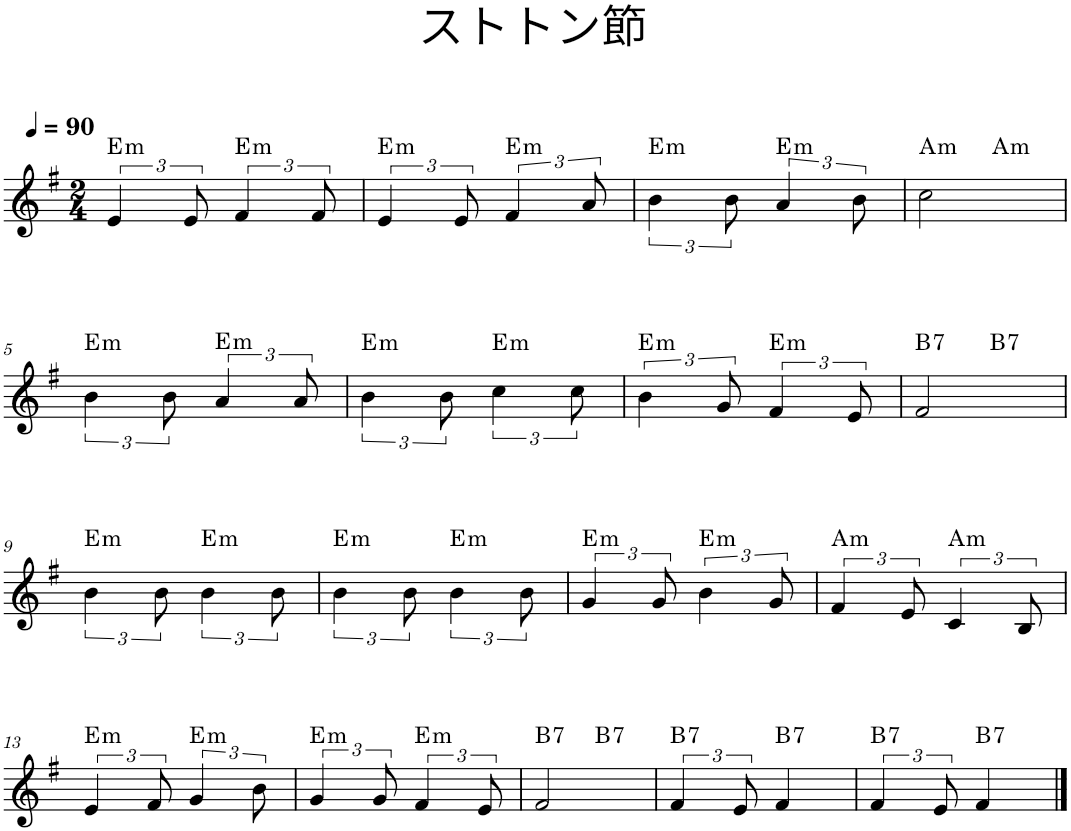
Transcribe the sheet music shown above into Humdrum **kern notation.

**kern	**harte
*part1	*part1
*staff1	*
*I"Piano	*
*I'Pno.	*
*clefG2	*
*k[f#]	*
*M2/4	*
*MM90	*
=1	=1
!	!LO:H:kt=m
6e/	E:min
12e/	.
!	!LO:H:kt=m
6f#/	E:min
12f#/	.
=2	=2
!	!LO:H:kt=m
6e/	E:min
12e/	.
!	!LO:H:kt=m
6f#/	E:min
12a/	.
=3	=3
!	!LO:H:kt=m
6b\	E:min
12b\	.
!	!LO:H:kt=m
6a/	E:min
12b\	.
=4	=4
!	!LO:H:kt=m
*^	*
2cc\	4ryy	A:min
!	!	!LO:H:kt=m
.	4ryy	A:min
!!LO:LB:g=z	!!
=5	=5	=5
!	!	!LO:H:kt=m
*v	*v	*
6b\	E:min
12b\	.
!	!LO:H:kt=m
6a/	E:min
12a/	.
=6	=6
!	!LO:H:kt=m
6b\	E:min
12b\	.
!	!LO:H:kt=m
6cc\	E:min
12cc\	.
=7	=7
!	!LO:H:kt=m
6b\	E:min
12g/	.
!	!LO:H:kt=m
6f#/	E:min
12e/	.
=8	=8
!	!LO:H:kt=7
*^	*
2f#/	4ryy	B:7
!	!	!LO:H:kt=7
.	4ryy	B:7
!!LO:LB:g=z	!!
=9	=9	=9
!	!	!LO:H:kt=m
*v	*v	*
6b\	E:min
12b\	.
!	!LO:H:kt=m
6b\	E:min
12b\	.
=10	=10
!	!LO:H:kt=m
6b\	E:min
12b\	.
!	!LO:H:kt=m
6b\	E:min
12b\	.
=11	=11
!	!LO:H:kt=m
6g/	E:min
12g/	.
!	!LO:H:kt=m
6b\	E:min
12g/	.
=12	=12
!	!LO:H:kt=m
6f#/	A:min
12e/	.
!	!LO:H:kt=m
6c/	A:min
12B/	.
!!LO:LB:g=z
=13	=13
!	!LO:H:kt=m
6e/	E:min
12f#/	.
!	!LO:H:kt=m
6g/	E:min
12b\	.
=14	=14
!	!LO:H:kt=m
6g/	E:min
12g/	.
!	!LO:H:kt=m
6f#/	E:min
12e/	.
=15	=15
!	!LO:H:kt=7
*^	*
2f#/	4ryy	B:7
!	!	!LO:H:kt=7
.	4ryy	B:7
=16	=16	=16
!	!	!LO:H:kt=7
*v	*v	*
6f#/	B:7
12e/	.
!	!LO:H:kt=7
4f#/	B:7
=17	=17
!	!LO:H:kt=7
6f#/	B:7
12e/	.
!	!LO:H:kt=7
4f#/	B:7
==	==
*-	*-
